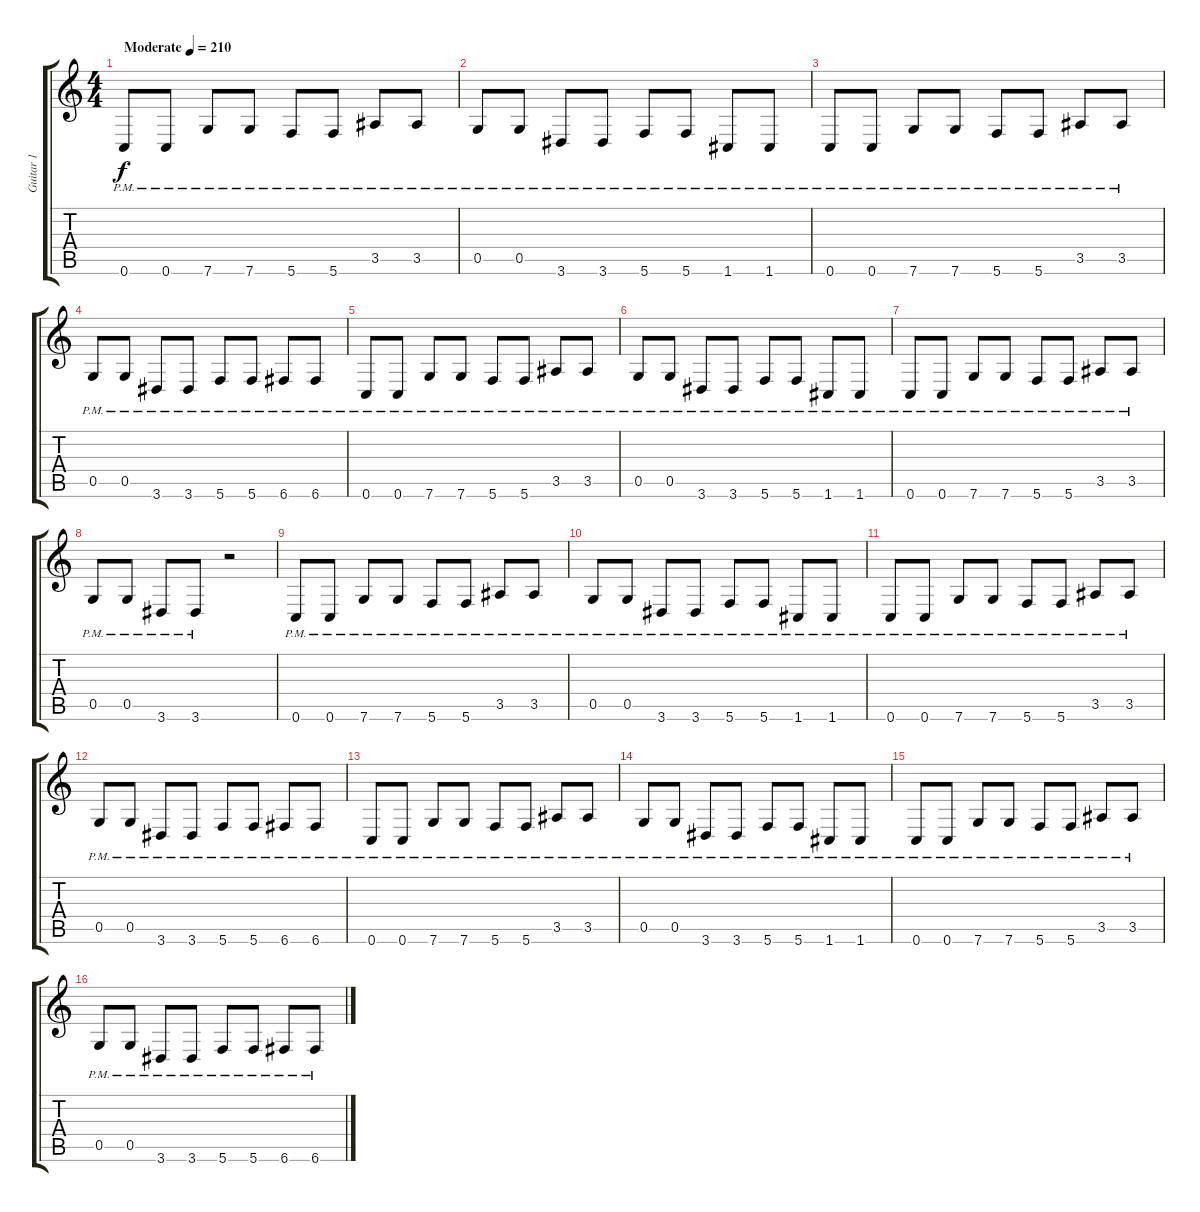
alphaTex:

\track ("Guitar 1" "Guitar 1") {instrument distortionguitar}
\staff {score tabs}
\tuning (D4 A3 F3 C3 G2 C2) {hide}
\ts (4 4)
\tempo (210 "Moderate")
\clef g2
\ks c
0.6{pm}.8{dy f instrument distortionguitar} 0.6{pm}.8 7.6{pm}.8 7.6{pm}.8 5.6{pm}.8 5.6{pm}.8 3.5{pm}.8 3.5{pm}.8 |
0.5{pm}.8 0.5{pm}.8 3.6{pm}.8 3.6{pm}.8 5.6{pm}.8 5.6{pm}.8 1.6{pm}.8 1.6{pm}.8 |
0.6{pm}.8 0.6{pm}.8 7.6{pm}.8 7.6{pm}.8 5.6{pm}.8 5.6{pm}.8 3.5{pm}.8 3.5{pm}.8 |
0.5{pm}.8 0.5{pm}.8 3.6{pm}.8 3.6{pm}.8 5.6{pm}.8 5.6{pm}.8 6.6{pm}.8 6.6{pm}.8 |
0.6{pm}.8 0.6{pm}.8 7.6{pm}.8 7.6{pm}.8 5.6{pm}.8 5.6{pm}.8 3.5{pm}.8 3.5{pm}.8 |
0.5{pm}.8 0.5{pm}.8 3.6{pm}.8 3.6{pm}.8 5.6{pm}.8 5.6{pm}.8 1.6{pm}.8 1.6{pm}.8 |
0.6{pm}.8 0.6{pm}.8 7.6{pm}.8 7.6{pm}.8 5.6{pm}.8 5.6{pm}.8 3.5{pm}.8 3.5{pm}.8 |
0.5{pm}.8 0.5{pm}.8 3.6{pm}.8 3.6{pm}.8 r.2 |
0.6{pm}.8 0.6{pm}.8 7.6{pm}.8 7.6{pm}.8 5.6{pm}.8 5.6{pm}.8 3.5{pm}.8 3.5{pm}.8 |
0.5{pm}.8 0.5{pm}.8 3.6{pm}.8 3.6{pm}.8 5.6{pm}.8 5.6{pm}.8 1.6{pm}.8 1.6{pm}.8 |
0.6{pm}.8 0.6{pm}.8 7.6{pm}.8 7.6{pm}.8 5.6{pm}.8 5.6{pm}.8 3.5{pm}.8 3.5{pm}.8 |
0.5{pm}.8 0.5{pm}.8 3.6{pm}.8 3.6{pm}.8 5.6{pm}.8 5.6{pm}.8 6.6{pm}.8 6.6{pm}.8 |
0.6{pm}.8 0.6{pm}.8 7.6{pm}.8 7.6{pm}.8 5.6{pm}.8 5.6{pm}.8 3.5{pm}.8 3.5{pm}.8 |
0.5{pm}.8 0.5{pm}.8 3.6{pm}.8 3.6{pm}.8 5.6{pm}.8 5.6{pm}.8 1.6{pm}.8 1.6{pm}.8 |
0.6{pm}.8 0.6{pm}.8 7.6{pm}.8 7.6{pm}.8 5.6{pm}.8 5.6{pm}.8 3.5{pm}.8 3.5{pm}.8 |
0.5{pm}.8 0.5{pm}.8 3.6{pm}.8 3.6{pm}.8 5.6{pm}.8 5.6{pm}.8 6.6{pm}.8 6.6{pm}.8
